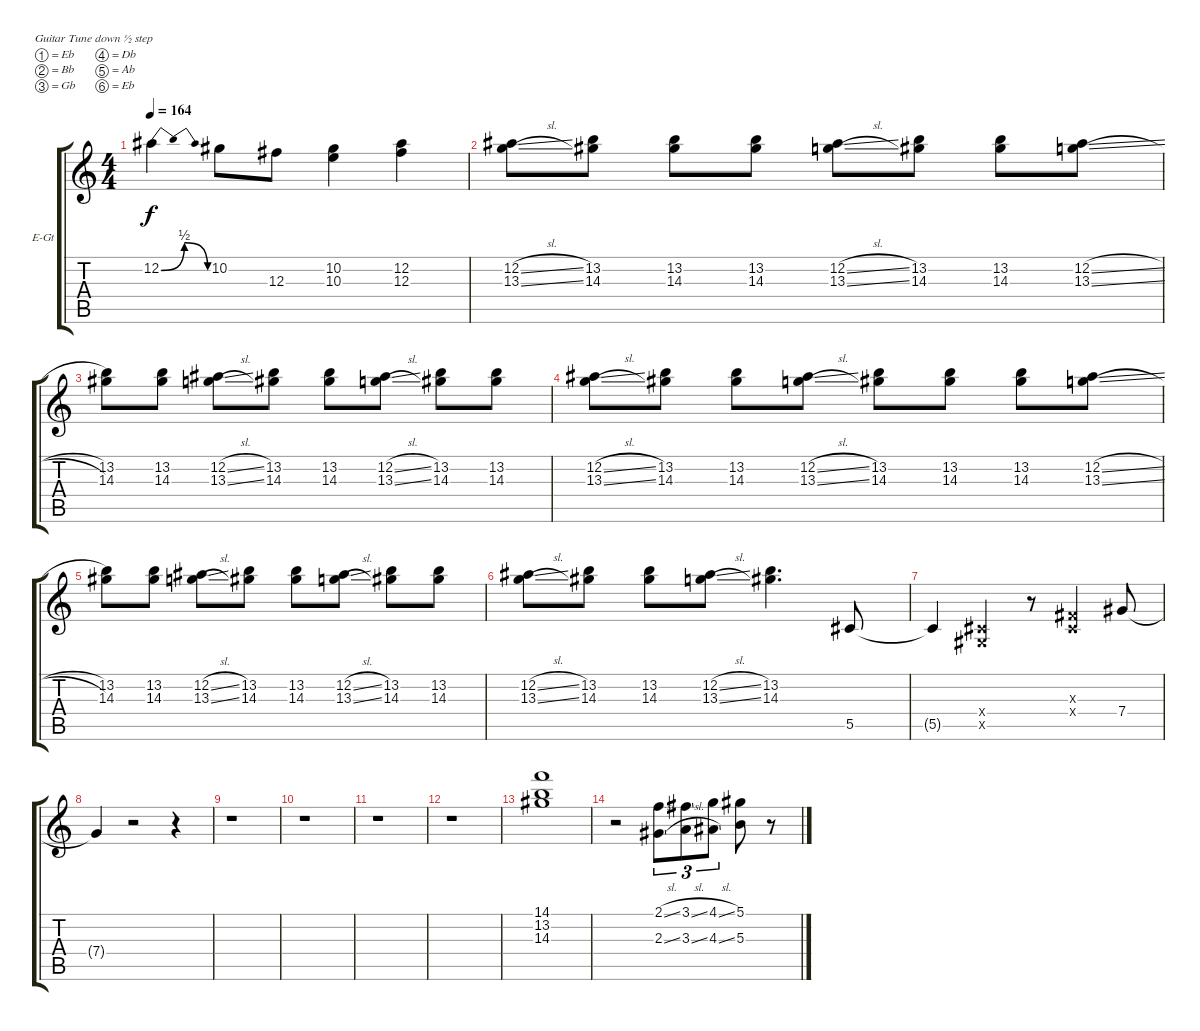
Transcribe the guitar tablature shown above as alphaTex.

\bracketExtendMode groupsimilarinstruments
\firstSystemTrackNameOrientation horizontal
\otherSystemsTrackNameOrientation horizontal
\track ("Slash - Lead Guitar" "E-Gt") {instrument overdrivenguitar}
\staff {score tabs}
\tuning (Eb4 Bb3 Gb3 Db3 Ab2 Eb2)
\ts (4 4)
\tempo 164
\clef g2
\ks aminor
12.2{be (bendrelease 0 0 30 2 30 2 60 0)}.4{dy f} 10.2.8 12.3.8 (10.2 10.3).4 (12.2 12.3).4 |
(12.2{sl} 13.3{sl}).8 (13.2 14.3).8 (13.2 14.3).8 (13.2 14.3).8 (12.2{sl} 13.3{sl}).8 (13.2 14.3).8 (13.2 14.3).8 (12.2{sl} 13.3{sl}).8 |
(13.2 14.3).8 (13.2 14.3).8 (12.2{sl} 13.3{sl}).8 (13.2 14.3).8 (13.2 14.3).8 (12.2{sl} 13.3{sl}).8 (13.2 14.3).8 (13.2 14.3).8 |
(12.2{sl} 13.3{sl}).8 (13.2 14.3).8 (13.2 14.3).8 (12.2{sl} 13.3{sl}).8 (13.2 14.3).8 (13.2 14.3).8 (13.2 14.3).8 (12.2{sl} 13.3{sl}).8 |
(13.2 14.3).8 (13.2 14.3).8 (12.2{sl} 13.3{sl}).8 (13.2 14.3).8 (13.2 14.3).8 (12.2{sl} 13.3{sl}).8 (13.2 14.3).8 (13.2 14.3).8 |
(12.2{sl} 13.3{sl}).8 (13.2 14.3).8 (13.2 14.3).8 (12.2{sl} 13.3{sl}).8 (13.2 14.3).4{d} 5.5.8 |
5.5{t}.4 (0.4{x} 0.5{x}).4 r.8 (0.3{x} 0.4{x}).4 7.4.8 |
7.4{t}.4 r.2 r.4 |
r.1 |
r.1 |
r.1 |
r.1 |
(14.1 13.2 14.3).1 |
r.2 (2.1{sl} 2.3{sl}).8{tu (3 2)} (3.1{sl} 3.3{sl}).8{tu (3 2)} (4.1{sl} 4.3{sl}).8{tu (3 2)} (5.1 5.3).8 r.8
